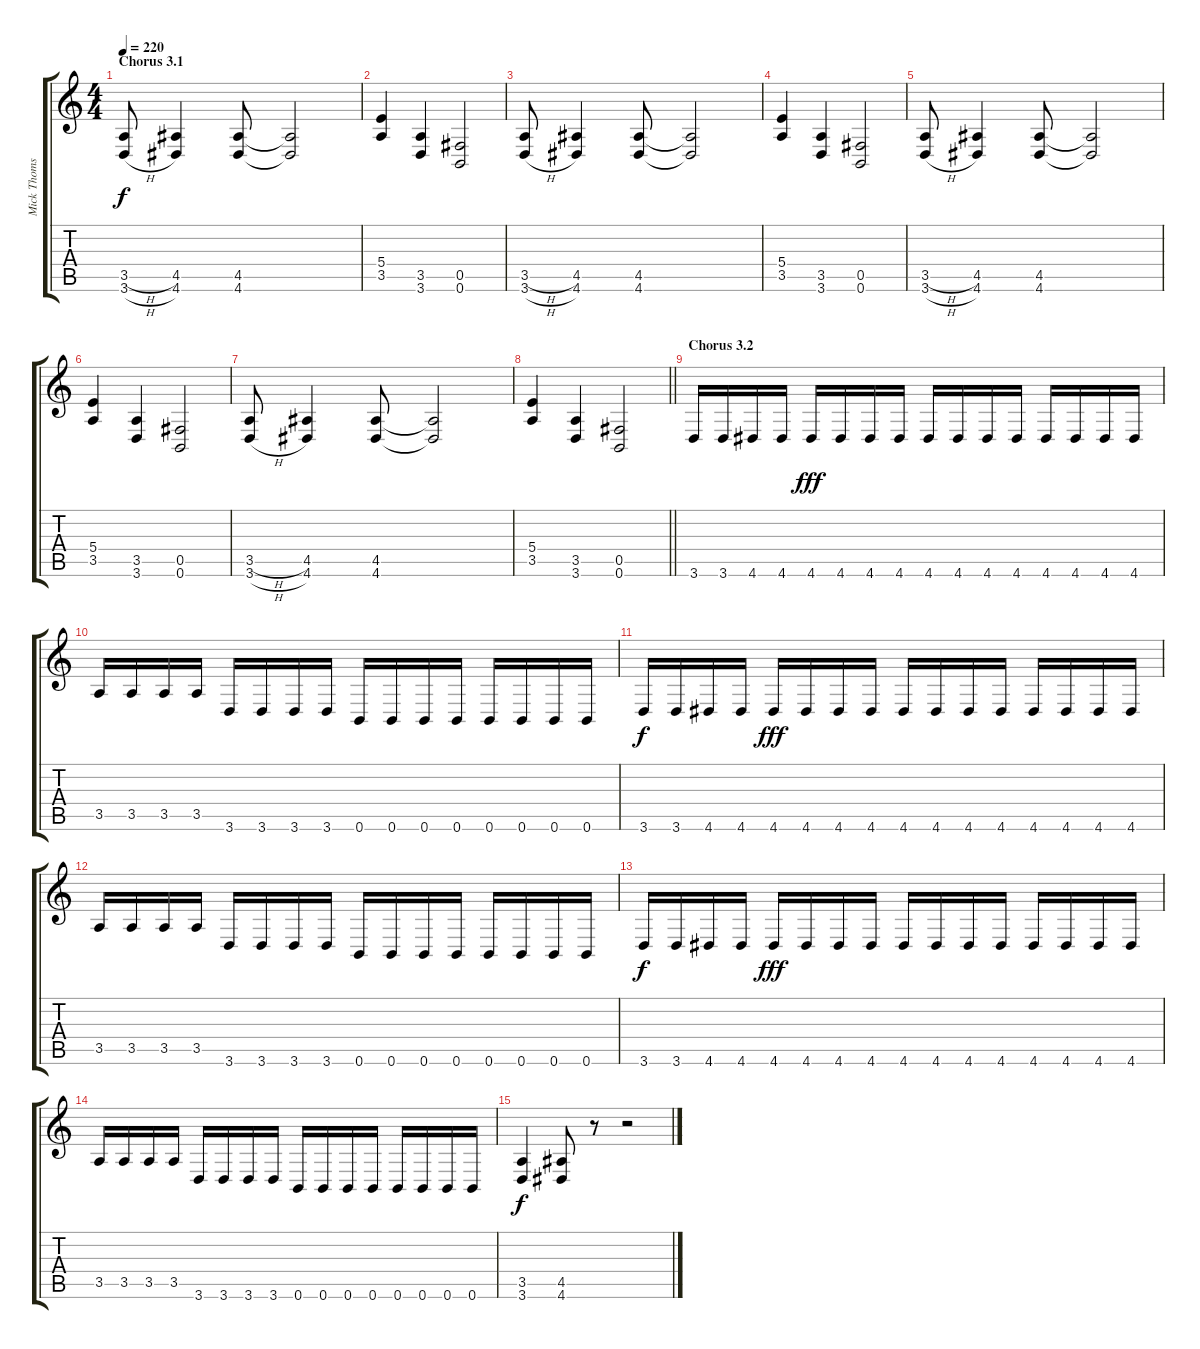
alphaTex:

\track ("Mick Thomson" "Mick Thoms") {instrument distortionguitar}
\staff {score tabs}
\tuning (Db4 Ab3 E3 B2 Gb2 B1) {hide}
\ts (4 4)
\section ("" "Chorus 3.1")
\tempo 220
\clef g2
\ks c
(3.5{h} 3.6{h}).8{dy f} (4.5 4.6).4 (4.5 4.6).8 (4.5{t} 4.6{t}).2 |
(5.4 3.5).4 (3.5 3.6).4 (0.5 0.6).2 |
(3.5{h} 3.6{h}).8 (4.5 4.6).4 (4.5 4.6).8 (4.5{t} 4.6{t}).2 |
(5.4 3.5).4 (3.5 3.6).4 (0.5 0.6).2 |
(3.5{h} 3.6{h}).8 (4.5 4.6).4 (4.5 4.6).8 (4.5{t} 4.6{t}).2 |
(5.4 3.5).4 (3.5 3.6).4 (0.5 0.6).2 |
(3.5{h} 3.6{h}).8 (4.5 4.6).4 (4.5 4.6).8 (4.5{t} 4.6{t}).2 |
\barLineRight lightlight
(5.4 3.5).4 (3.5 3.6).4 (0.5 0.6).2 |
\section ("" "Chorus 3.2")
3.6.16 3.6.16 4.6.16 4.6.16 4.6.16{dy fff} 4.6.16 4.6.16 4.6.16 4.6.16 4.6.16 4.6.16 4.6.16 4.6.16 4.6.16 4.6.16 4.6.16 |
3.5.16 3.5.16 3.5.16 3.5.16 3.6.16 3.6.16 3.6.16 3.6.16 0.6.16 0.6.16 0.6.16 0.6.16 0.6.16 0.6.16 0.6.16 0.6.16 |
3.6.16{dy f} 3.6.16 4.6.16 4.6.16 4.6.16{dy fff} 4.6.16 4.6.16 4.6.16 4.6.16 4.6.16 4.6.16 4.6.16 4.6.16 4.6.16 4.6.16 4.6.16 |
3.5.16 3.5.16 3.5.16 3.5.16 3.6.16 3.6.16 3.6.16 3.6.16 0.6.16 0.6.16 0.6.16 0.6.16 0.6.16 0.6.16 0.6.16 0.6.16 |
3.6.16{dy f} 3.6.16 4.6.16 4.6.16 4.6.16{dy fff} 4.6.16 4.6.16 4.6.16 4.6.16 4.6.16 4.6.16 4.6.16 4.6.16 4.6.16 4.6.16 4.6.16 |
3.5.16 3.5.16 3.5.16 3.5.16 3.6.16 3.6.16 3.6.16 3.6.16 0.6.16 0.6.16 0.6.16 0.6.16 0.6.16 0.6.16 0.6.16 0.6.16 |
(3.5 3.6).4{dy f} (4.5 4.6).8 r.8 r.2
